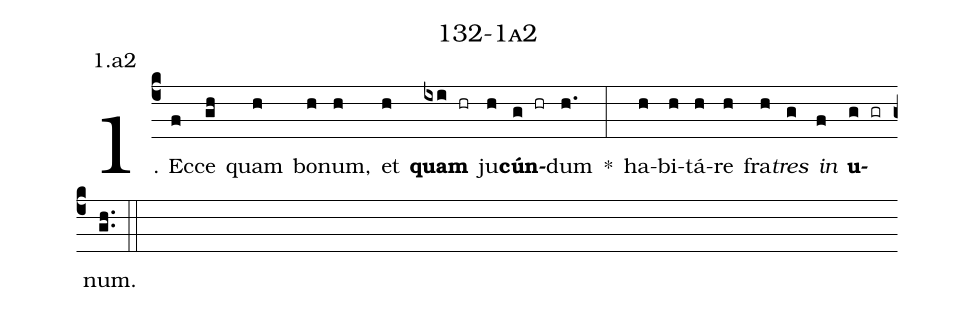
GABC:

name: 132-1a2;
annotation: 1.a2;
%%
(c4)1. Ec(f)ce(gh) quam(h) bo(h)num,(h) et(h) <b>quam</b>(ixi hr) ju(h)<b>cún</b>(g hr)dum(h.) *(:) ha(h)bi(h)tá(h)re(h) fra(h)<i>tres</i>(g) <i>in</i>(f) <b>u</b>(g gr)num.(gh..) (::)
